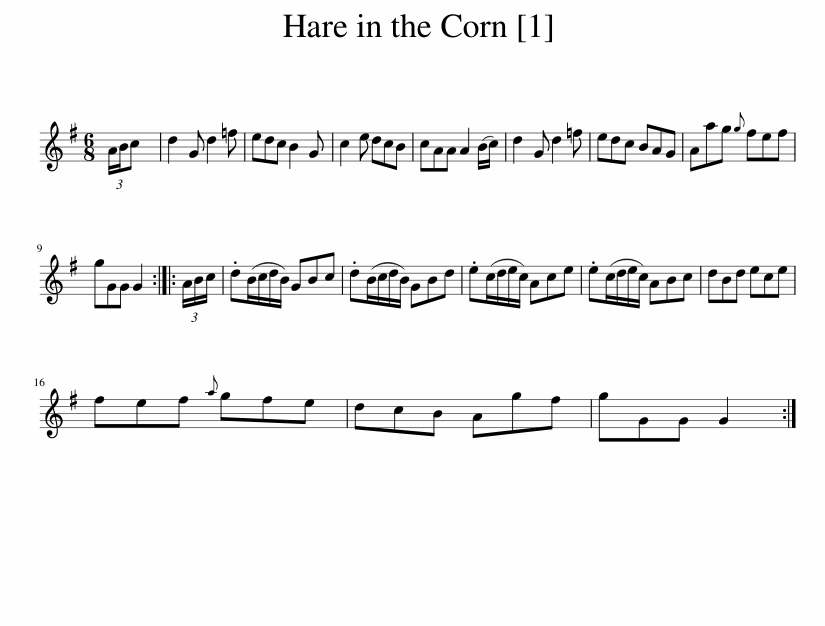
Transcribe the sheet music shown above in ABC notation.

X:1
L:1/8
M:6/8
I:linebreak $
K:G
V:1 treble
V:1
 (3A/B/c x/24 | d2 G d2 =f | edc B2 G | c2 e dcB | cAA A2 (B/c/) | %5
 d2 G d2 =f | edc BAG | Aag{g} fef |$ gGG G2 :: (3A/B/c/ | %10
 .d(B/c/d/B/) GBc | .d(B/c/d/B/) GBd | .e(c/d/e/c/) Ace | .e(c/d/e/c/) ABc | dBd ece |$ %15
 fef{a} gfe | dcB Agf | gGG G2 :| %18
